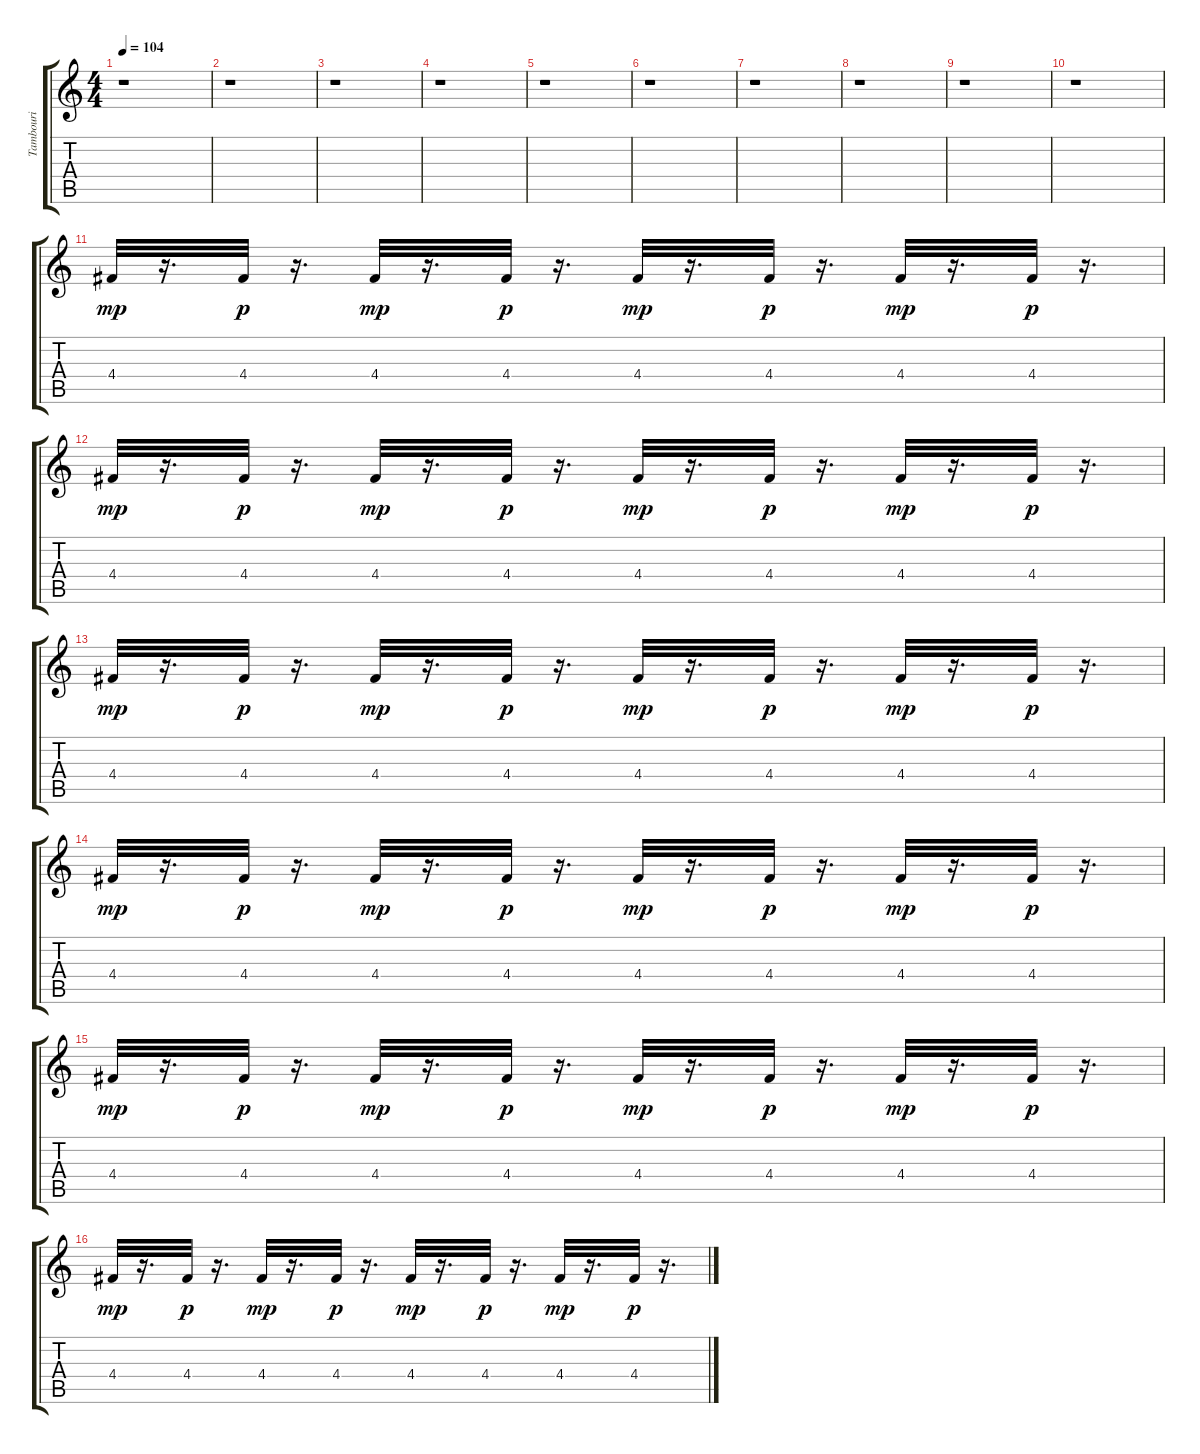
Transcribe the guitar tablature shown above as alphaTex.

\track ("  Tambourine" "  Tambouri") {instrument acousticguitarsteel}
\staff {score tabs}
\tuning (E4 B3 G3 D3 A2 E2) {hide}
\ts (4 4)
\tempo 104
\clef g2
\ks c
r.1{dy mp} |
r.1 |
r.1 |
r.1 |
r.1 |
r.1 |
r.1 |
r.1 |
r.1 |
r.1 |
4.4.32 r.16{d} 4.4.32{dy p} r.16{d} 4.4.32{dy mp} r.16{d} 4.4.32{dy p} r.16{d} 4.4.32{dy mp} r.16{d} 4.4.32{dy p} r.16{d} 4.4.32{dy mp} r.16{d} 4.4.32{dy p} r.16{d} |
4.4.32{dy mp} r.16{d} 4.4.32{dy p} r.16{d} 4.4.32{dy mp} r.16{d} 4.4.32{dy p} r.16{d} 4.4.32{dy mp} r.16{d} 4.4.32{dy p} r.16{d} 4.4.32{dy mp} r.16{d} 4.4.32{dy p} r.16{d} |
4.4.32{dy mp} r.16{d} 4.4.32{dy p} r.16{d} 4.4.32{dy mp} r.16{d} 4.4.32{dy p} r.16{d} 4.4.32{dy mp} r.16{d} 4.4.32{dy p} r.16{d} 4.4.32{dy mp} r.16{d} 4.4.32{dy p} r.16{d} |
4.4.32{dy mp} r.16{d} 4.4.32{dy p} r.16{d} 4.4.32{dy mp} r.16{d} 4.4.32{dy p} r.16{d} 4.4.32{dy mp} r.16{d} 4.4.32{dy p} r.16{d} 4.4.32{dy mp} r.16{d} 4.4.32{dy p} r.16{d} |
4.4.32{dy mp} r.16{d} 4.4.32{dy p} r.16{d} 4.4.32{dy mp} r.16{d} 4.4.32{dy p} r.16{d} 4.4.32{dy mp} r.16{d} 4.4.32{dy p} r.16{d} 4.4.32{dy mp} r.16{d} 4.4.32{dy p} r.16{d} |
4.4.32{dy mp} r.16{d} 4.4.32{dy p} r.16{d} 4.4.32{dy mp} r.16{d} 4.4.32{dy p} r.16{d} 4.4.32{dy mp} r.16{d} 4.4.32{dy p} r.16{d} 4.4.32{dy mp} r.16{d} 4.4.32{dy p} r.16{d}
